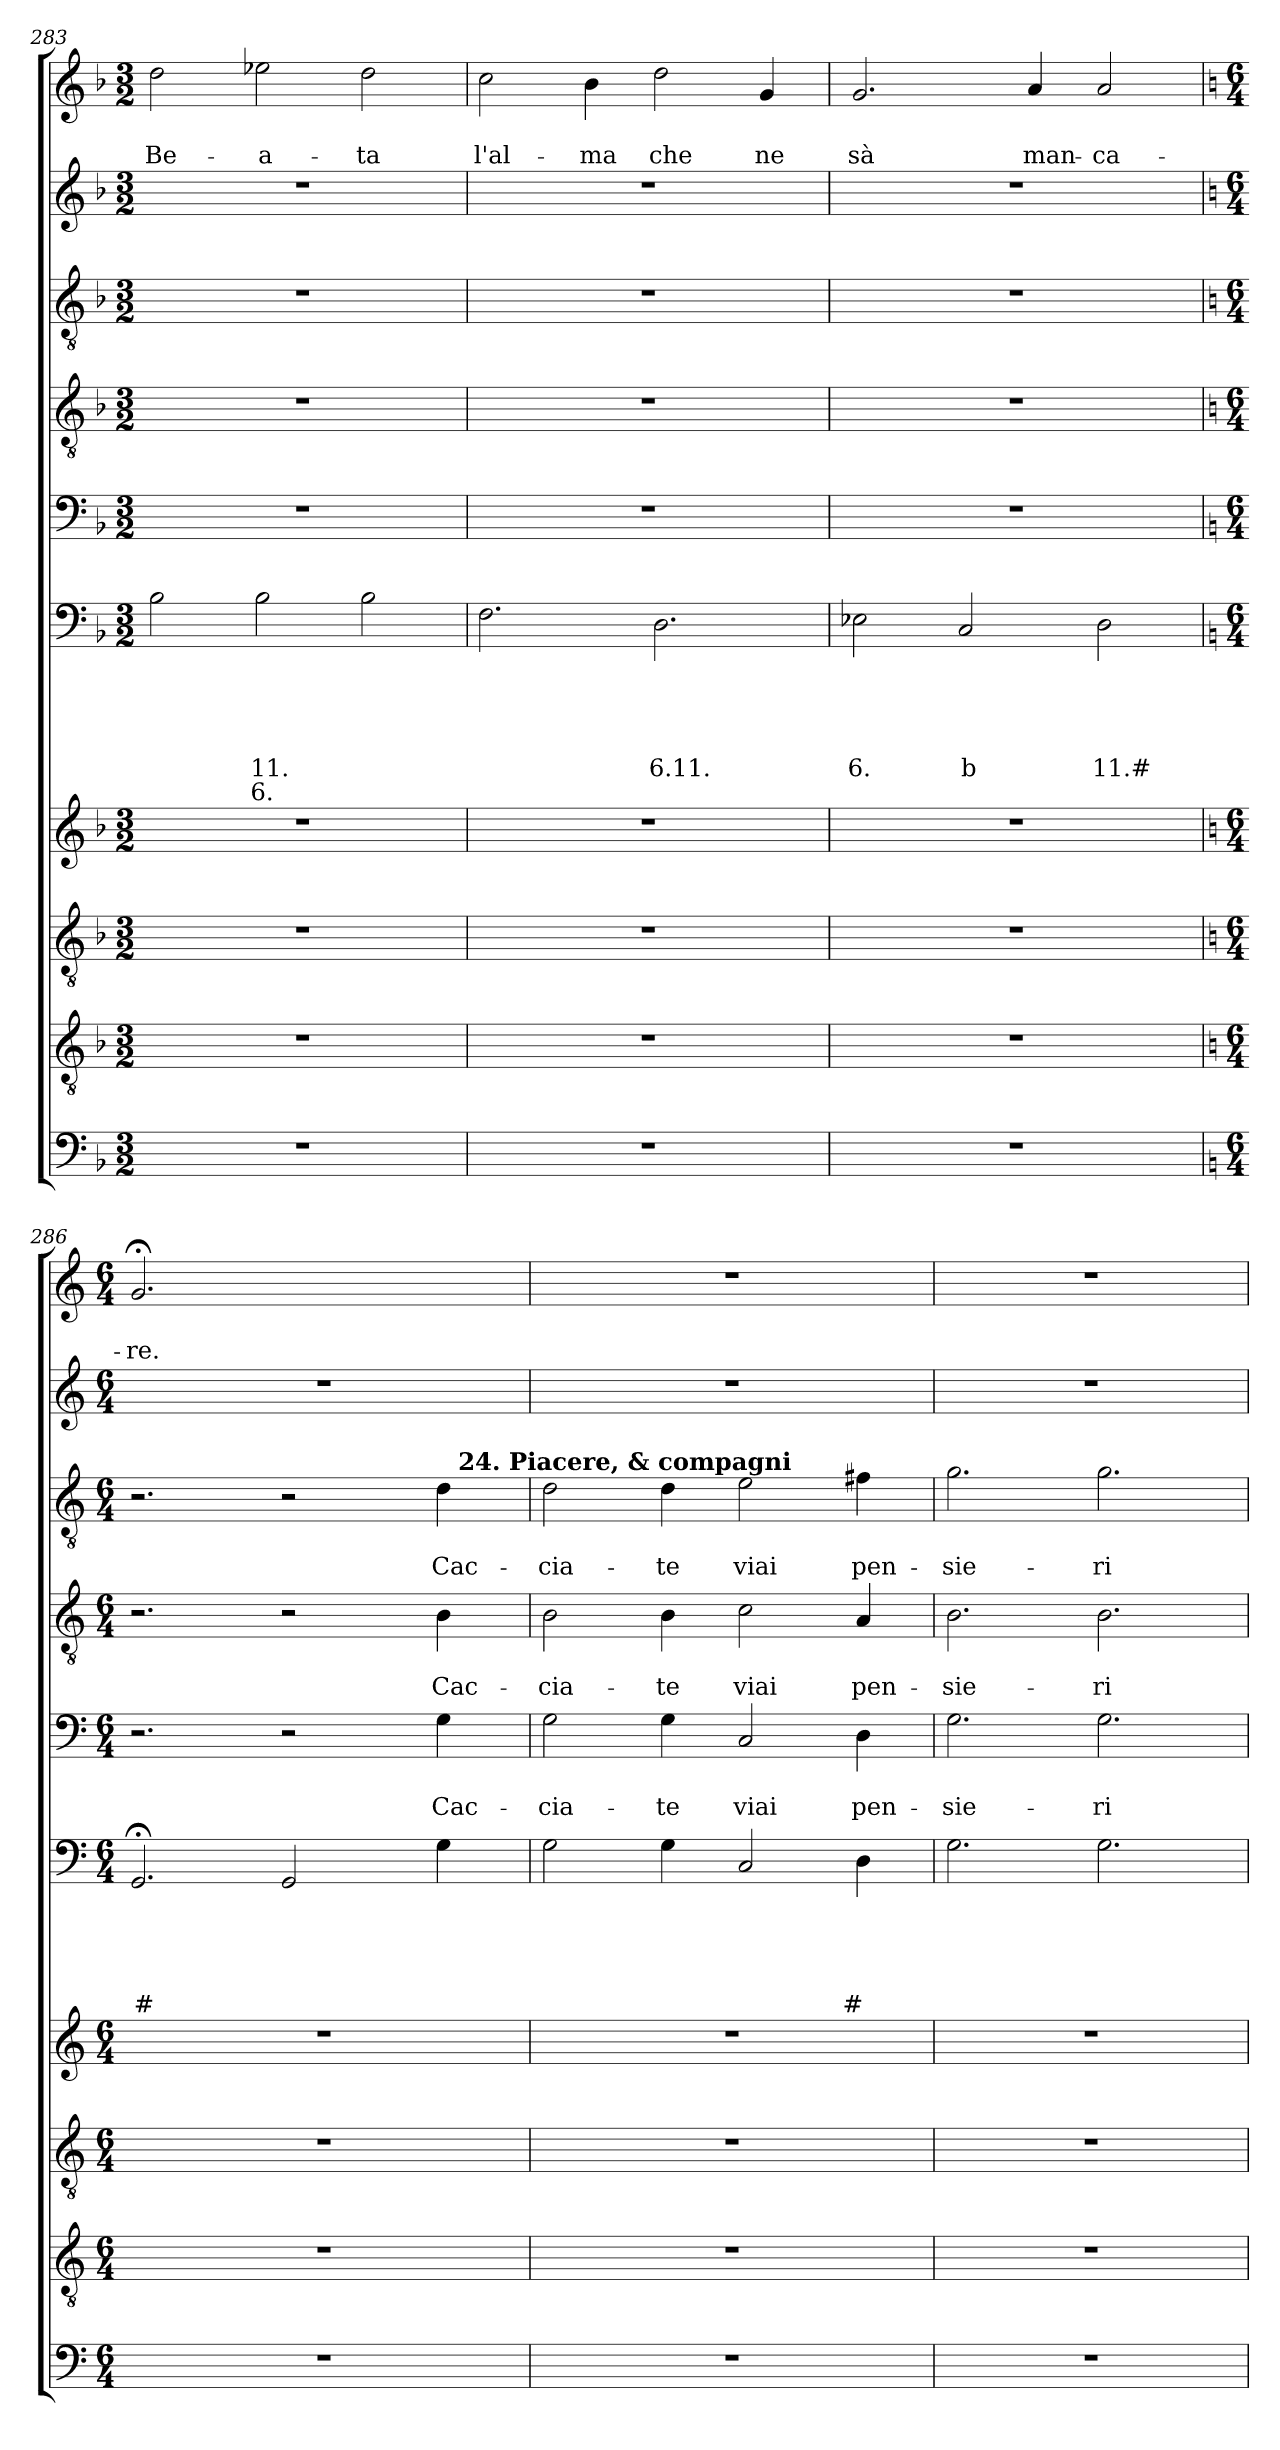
**kern	**kern	**kern	**kern	**kern	**text	**text	**text	**text	**text	**text	**kern	**text	**text	**kern	**text	**text	**kern	**text	**text	**kern	**kern	**text	**text
*part10	*part9	*part8	*part7	*part6	*part6	*part6	*part6	*part6	*part6	*part6	*part5	*part5	*part5	*part4	*part4	*part4	*part3	*part3	*part3	*part2	*part1	*part1	*part1
*staff10	*staff9	*staff8	*staff7	*staff6	*staff6	*staff6	*staff6	*staff6	*staff6	*staff6	*staff5	*staff5	*staff5	*staff4	*staff4	*staff4	*staff3	*staff3	*staff3	*staff2	*staff1	*staff1	*staff1
!!LO:LB:g=z
*clefF4	*clefGv2	*clefGv2	*clefG2	*clefF4	*	*	*	*	*	*	*clefF4	*	*	*clefGv2	*	*	*clefGv2	*	*	*clefG2	*clefG2	*	*
*k[b-]	*k[b-]	*k[b-]	*k[b-]	*k[b-]	*	*	*	*	*	*	*k[b-]	*	*	*k[b-]	*	*	*k[b-]	*	*	*k[b-]	*k[b-]	*	*
*F:	*F:	*F:	*F:	*F:	*	*	*	*	*	*	*F:	*	*	*F:	*	*	*F:	*	*	*F:	*F:	*	*
*M3/2	*M3/2	*M3/2	*M3/2	*M3/2	*	*	*	*	*	*	*M3/2	*	*	*M3/2	*	*	*M3/2	*	*	*M3/2	*M3/2	*	*
=283	=283	=283	=283	=283	=283	=283	=283	=283	=283	=283	=283	=283	=283	=283	=283	=283	=283	=283	=283	=283	=283	=283	=283
1.r	1.r	1.r	1.r	2B-\	.	.	.	.	.	.	1.r	.	.	1.r	.	.	1.r	.	.	1.r	2dd\	.	Be-
.	.	.	.	2B-\	.	.	.	.	11.	6.	.	.	.	.	.	.	.	.	.	.	2ee-X\	.	-a-
.	.	.	.	2B-\	.	.	.	.	.	.	.	.	.	.	.	.	.	.	.	.	2dd\	.	-ta
=284	=284	=284	=284	=284	=284	=284	=284	=284	=284	=284	=284	=284	=284	=284	=284	=284	=284	=284	=284	=284	=284	=284	=284
1.r	1.r	1.r	1.r	2.F\	.	.	.	.	.	.	1.r	.	.	1.r	.	.	1.r	.	.	1.r	2cc\	.	l'al-
.	.	.	.	.	.	.	.	.	.	.	.	.	.	.	.	.	.	.	.	.	4b-\	.	-ma
.	.	.	.	2.D\	.	.	.	.	6.11.	.	.	.	.	.	.	.	.	.	.	.	2dd\	.	che
.	.	.	.	.	.	.	.	.	.	.	.	.	.	.	.	.	.	.	.	.	4g/	.	ne
=285	=285	=285	=285	=285	=285	=285	=285	=285	=285	=285	=285	=285	=285	=285	=285	=285	=285	=285	=285	=285	=285	=285	=285
1.r	1.r	1.r	1.r	2E-X\	.	.	.	.	6.	.	1.r	.	.	1.r	.	.	1.r	.	.	1.r	2.g/	.	sà
.	.	.	.	2C/	.	.	.	.	b	.	.	.	.	.	.	.	.	.	.	.	.	.	.
.	.	.	.	.	.	.	.	.	.	.	.	.	.	.	.	.	.	.	.	.	4a/	.	man-
.	.	.	.	2D\	.	.	.	.	11.#	.	.	.	.	.	.	.	.	.	.	.	2a/	.	-ca-
=286	=286	=286	=286	=286	=286	=286	=286	=286	=286	=286	=286	=286	=286	=286	=286	=286	=286	=286	=286	=286	=286	=286	=286
*k[]	*k[]	*k[]	*k[]	*k[]	*	*	*	*	*	*	*k[]	*	*	*k[]	*	*	*k[]	*	*	*k[]	*k[]	*	*
*C:	*C:	*C:	*C:	*C:	*	*	*	*	*	*	*C:	*	*	*C:	*	*	*C:	*	*	*C:	*C:	*	*
*M6/4	*M6/4	*M6/4	*M6/4	*M6/4	*	*	*	*	*	*	*M6/4	*	*	*M6/4	*	*	*M6/4	*	*	*M6/4	*M6/4	*	*
*	*	*	*	*	*	*	*	*	*	*	*	*	*	*	*	*	*^	*	*	*	*	*	*
1.r	1.r	1.r	1.r	2.GG;</	.	.	.	.	#	.	2.r	.	.	2.r	.	.	2.r	1ryy	.	.	1.r	2.g;</	.	-re.
.	.	.	.	2GG/	.	.	.	.	.	.	2r	.	.	2r	.	.	2r	.	.	.	.	2.ryy	.	.
.	.	.	.	.	.	.	.	.	.	.	.	.	.	.	.	.	.	4ryy	.	.	.	.	.	.
.	.	.	.	4G\	.	.	.	.	.	.	4G\	.	Cac-	4B\	.	Cac-	4d\	32ryy	.	Cac-	.	.	.	.
!	!	!	!	!	!	!	!	!	!	!	!	!	!	!	!	!	!	!LO:TX:a:B:t=24. Piacere, & compagni	!	!	!	!	!	!
.	.	.	.	.	.	.	.	.	.	.	.	.	.	.	.	.	.	8..ryy	.	.	.	.	.	.
*	*	*	*	*	*	*	*	*	*	*	*	*	*	*	*	*	*v	*v	*	*	*	*	*	*
=287	=287	=287	=287	=287	=287	=287	=287	=287	=287	=287	=287	=287	=287	=287	=287	=287	=287	=287	=287	=287	=287	=287	=287
1.r	1.r	1.r	1.r	2G\	.	.	.	.	.	.	2G\	.	-cia-	2B\	.	-cia-	2d\	.	-cia-	1.r	1.r	.	.
.	.	.	.	4G\	.	.	.	.	.	.	4G\	.	-te	4B\	.	-te	4d\	.	-te	.	.	.	.
.	.	.	.	2C/	.	.	.	.	.	.	2C/	.	viai	2c\	.	viai	2e\	.	viai	.	.	.	.
.	.	.	.	4D\	.	.	.	.	#	.	4D\	.	pen-	4A/	.	pen-	4f#X\	.	pen-	.	.	.	.
=288	=288	=288	=288	=288	=288	=288	=288	=288	=288	=288	=288	=288	=288	=288	=288	=288	=288	=288	=288	=288	=288	=288	=288
1.r	1.r	1.r	1.r	2.G\	.	.	.	.	.	.	2.G\	.	-sie-	2.B\	.	-sie-	2.g\	.	-sie-	1.r	1.r	.	.
.	.	.	.	2.G\	.	.	.	.	.	.	2.G\	.	-ri	2.B\	.	-ri	2.g\	.	-ri	.	.	.	.
=	=	=	=	=	=	=	=	=	=	=	=	=	=	=	=	=	=	=	=	=	=	=	=
*-	*-	*-	*-	*-	*-	*-	*-	*-	*-	*-	*-	*-	*-	*-	*-	*-	*-	*-	*-	*-	*-	*-	*-
